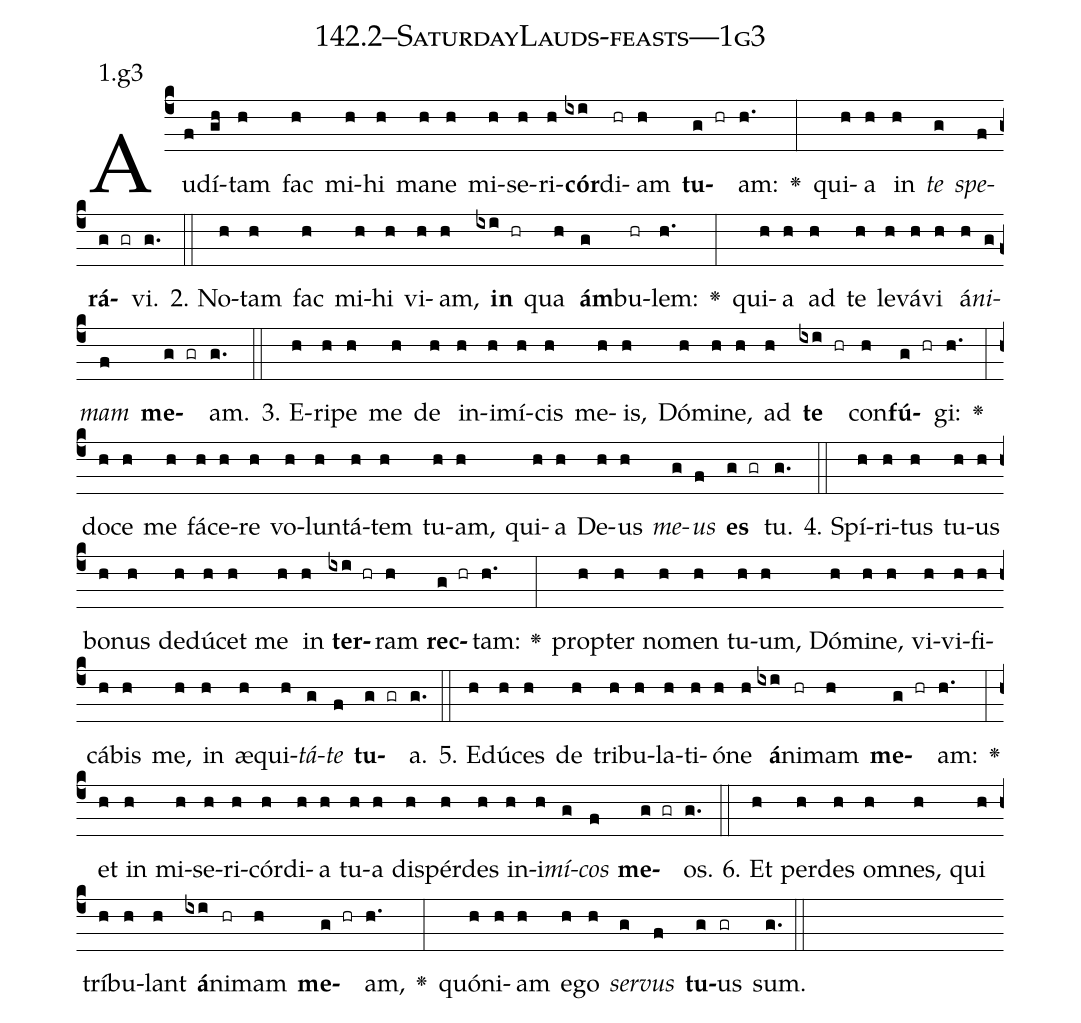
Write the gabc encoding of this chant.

name: 142.2--SaturdayLauds-feasts---1g3;
annotation: 1.g3;
%%
(c4)Au(f)dí(gh)tam(h) fac(h) mi(h)hi(h) ma(h)ne(h) mi(h)se(h)ri(h)<b>cór</b>(ixi)di(hr)am(h) <b>tu</b>(g hr)am:(h.) <v>\greheightstar</v>(:) qui(h)a(h) in(h) <i>te</i>(g) <i>spe</i>(f)<b>rá</b>(g gr)vi.(g.) (::)
2. No(h)tam(h) fac(h) mi(h)hi(h) vi(h)am,(h) <b>in</b>(ixi hr) qua(h) <b>ám</b>(g)bu(hr)lem:(h.) <v>\greheightstar</v>(:) qui(h)a(h) ad(h) te(h) le(h)vá(h)vi(h) á(h)<i>ni</i>(g)<i>mam</i>(f) <b>me</b>(g gr)am.(g.) (::)
3. E(h)ri(h)pe(h) me(h) de(h) in(h)i(h)mí(h)cis(h) me(h)is,(h) Dó(h)mi(h)ne,(h) ad(h) <b>te</b>(ixi hr) con(h)<b>fú</b>(g hr)gi:(h.) <v>\greheightstar</v>(:) do(h)ce(h) me(h) fá(h)ce(h)re(h) vo(h)lun(h)tá(h)tem(h) tu(h)am,(h) qui(h)a(h) De(h)us(h) <i>me</i>(g)<i>us</i>(f) <b>es</b>(g gr) tu.(g.) (::)
4. Spí(h)ri(h)tus(h) tu(h)us(h) bo(h)nus(h) de(h)dú(h)cet(h) me(h) in(h) <b>ter</b>(ixi hr)ram(h) <b>rec</b>(g hr)tam:(h.) <v>\greheightstar</v>(:) prop(h)ter(h) no(h)men(h) tu(h)um,(h) Dó(h)mi(h)ne,(h) vi(h)vi(h)fi(h)cá(h)bis(h) me,(h) in(h) æ(h)qui(h)<i>tá</i>(g)<i>te</i>(f) <b>tu</b>(g gr)a.(g.) (::)
5. E(h)dú(h)ces(h) de(h) tri(h)bu(h)la(h)ti(h)ó(h)ne(h) <b>á</b>(ixi)ni(hr)mam(h) <b>me</b>(g hr)am:(h.) <v>\greheightstar</v>(:) et(h) in(h) mi(h)se(h)ri(h)cór(h)di(h)a(h) tu(h)a(h) dis(h)pér(h)des(h) in(h)i(h)<i>mí</i>(g)<i>cos</i>(f) <b>me</b>(g gr)os.(g.) (::)
6. Et(h) per(h)des(h) om(h)nes,(h) qui(h) trí(h)bu(h)lant(h) <b>á</b>(ixi)ni(hr)mam(h) <b>me</b>(g hr)am,(h.) <v>\greheightstar</v>(:) quón(h)i(h)am(h) e(h)go(h) <i>ser</i>(g)<i>vus</i>(f) <b>tu</b>(g)us(gr) sum.(g.) (::)
